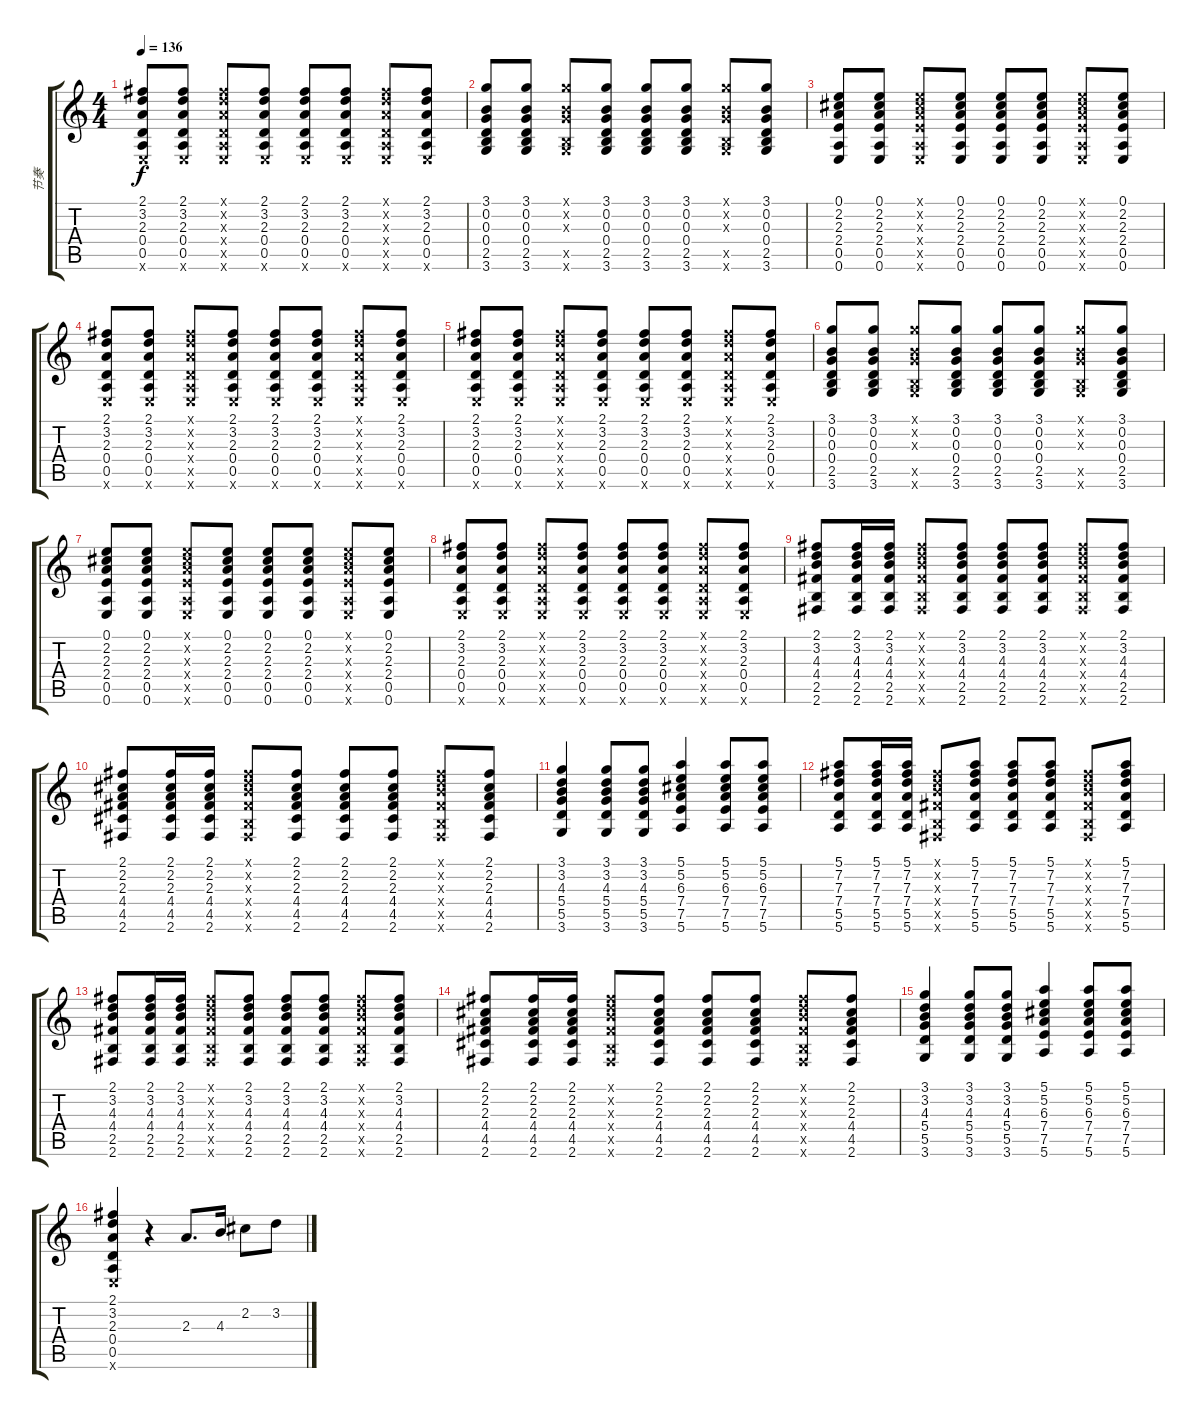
\track ("节奏" "节奏") {instrument acousticguitarsteel}
\staff {score tabs}
\tuning (E4 B3 G3 D3 A2 E2) {hide}
\ts (4 4)
\tempo 136
\clef g2
\ks c
(2.1 3.2 2.3 0.4 0.5 0.6{x}).8{dy f} (2.1 3.2 2.3 0.4 0.5 0.6{x}).8 (2.1{x} 3.2{x} 2.3{x} 0.4{x} 0.5{x} 0.6{x}).8 (2.1 3.2 2.3 0.4 0.5 0.6{x}).8 (2.1 3.2 2.3 0.4 0.5 0.6{x}).8 (2.1 3.2 2.3 0.4 0.5 0.6{x}).8 (2.1{x} 3.2{x} 2.3{x} 0.4{x} 0.5{x} 0.6{x}).8 (2.1 3.2 2.3 0.4 0.5 0.6{x}).8 |
(3.1 0.2 0.3 0.4 2.5 3.6).8 (3.1 0.2 0.3 0.4 2.5 3.6).8 (3.1{x} 0.2{x} 0.3{x} 2.5{x} 3.6{x}).8 (3.1 0.2 0.3 0.4 2.5 3.6).8 (3.1 0.2 0.3 0.4 2.5 3.6).8 (3.1 0.2 0.3 0.4 2.5 3.6).8 (3.1{x} 0.2{x} 0.3{x} 2.5{x} 3.6{x}).8 (3.1 0.2 0.3 0.4 2.5 3.6).8 |
(0.1 2.2 2.3 2.4 0.5 0.6).8 (0.1 2.2 2.3 2.4 0.5 0.6).8 (0.1{x} 2.2{x} 2.3{x} 2.4{x} 0.5{x} 0.6{x}).8 (0.1 2.2 2.3 2.4 0.5 0.6).8 (0.1 2.2 2.3 2.4 0.5 0.6).8 (0.1 2.2 2.3 2.4 0.5 0.6).8 (0.1{x} 2.2{x} 2.3{x} 2.4{x} 0.5{x} 0.6{x}).8 (0.1 2.2 2.3 2.4 0.5 0.6).8 |
(2.1 3.2 2.3 0.4 0.5 0.6{x}).8 (2.1 3.2 2.3 0.4 0.5 0.6{x}).8 (2.1{x} 3.2{x} 2.3{x} 0.4{x} 0.5{x} 0.6{x}).8 (2.1 3.2 2.3 0.4 0.5 0.6{x}).8 (2.1 3.2 2.3 0.4 0.5 0.6{x}).8 (2.1 3.2 2.3 0.4 0.5 0.6{x}).8 (2.1{x} 3.2{x} 2.3{x} 0.4{x} 0.5{x} 0.6{x}).8 (2.1 3.2 2.3 0.4 0.5 0.6{x}).8 |
(2.1 3.2 2.3 0.4 0.5 0.6{x}).8 (2.1 3.2 2.3 0.4 0.5 0.6{x}).8 (2.1{x} 3.2{x} 2.3{x} 0.4{x} 0.5{x} 0.6{x}).8 (2.1 3.2 2.3 0.4 0.5 0.6{x}).8 (2.1 3.2 2.3 0.4 0.5 0.6{x}).8 (2.1 3.2 2.3 0.4 0.5 0.6{x}).8 (2.1{x} 3.2{x} 2.3{x} 0.4{x} 0.5{x} 0.6{x}).8 (2.1 3.2 2.3 0.4 0.5 0.6{x}).8 |
(3.1 0.2 0.3 0.4 2.5 3.6).8 (3.1 0.2 0.3 0.4 2.5 3.6).8 (3.1{x} 0.2{x} 0.3{x} 2.5{x} 3.6{x}).8 (3.1 0.2 0.3 0.4 2.5 3.6).8 (3.1 0.2 0.3 0.4 2.5 3.6).8 (3.1 0.2 0.3 0.4 2.5 3.6).8 (3.1{x} 0.2{x} 0.3{x} 2.5{x} 3.6{x}).8 (3.1 0.2 0.3 0.4 2.5 3.6).8 |
(0.1 2.2 2.3 2.4 0.5 0.6).8 (0.1 2.2 2.3 2.4 0.5 0.6).8 (0.1{x} 2.2{x} 2.3{x} 2.4{x} 0.5{x} 0.6{x}).8 (0.1 2.2 2.3 2.4 0.5 0.6).8 (0.1 2.2 2.3 2.4 0.5 0.6).8 (0.1 2.2 2.3 2.4 0.5 0.6).8 (0.1{x} 2.2{x} 2.3{x} 2.4{x} 0.5{x} 0.6{x}).8 (0.1 2.2 2.3 2.4 0.5 0.6).8 |
(2.1 3.2 2.3 0.4 0.5 0.6{x}).8 (2.1 3.2 2.3 0.4 0.5 0.6{x}).8 (2.1{x} 3.2{x} 2.3{x} 0.4{x} 0.5{x} 0.6{x}).8 (2.1 3.2 2.3 0.4 0.5 0.6{x}).8 (2.1 3.2 2.3 0.4 0.5 0.6{x}).8 (2.1 3.2 2.3 0.4 0.5 0.6{x}).8 (2.1{x} 3.2{x} 2.3{x} 0.4{x} 0.5{x} 0.6{x}).8 (2.1 3.2 2.3 0.4 0.5 0.6{x}).8 |
(2.1 3.2 4.3 4.4 2.5 2.6).8 (2.1 3.2 4.3 4.4 2.5 2.6).16 (2.1 3.2 4.3 4.4 2.5 2.6).16 (2.1{x} 3.2{x} 4.3{x} 4.4{x} 2.5{x} 2.6{x}).8 (2.1 3.2 4.3 4.4 2.5 2.6).8 (2.1 3.2 4.3 4.4 2.5 2.6).8 (2.1 3.2 4.3 4.4 2.5 2.6).8 (2.1{x} 3.2{x} 4.3{x} 4.4{x} 2.5{x} 2.6{x}).8 (2.1 3.2 4.3 4.4 2.5 2.6).8 |
(2.1 2.2 2.3 4.4 4.5 2.6).8 (2.1 2.2 2.3 4.4 4.5 2.6).16 (2.1 2.2 2.3 4.4 4.5 2.6).16 (2.1{x} 3.2{x} 4.3{x} 4.4{x} 2.5{x} 2.6{x}).8 (2.1 2.2 2.3 4.4 4.5 2.6).8 (2.1 2.2 2.3 4.4 4.5 2.6).8 (2.1 2.2 2.3 4.4 4.5 2.6).8 (2.1{x} 3.2{x} 4.3{x} 4.4{x} 2.5{x} 2.6{x}).8 (2.1 2.2 2.3 4.4 4.5 2.6).8 |
(3.1 3.2 4.3 5.4 5.5 3.6).4{txt " "} (3.1 3.2 4.3 5.4 5.5 3.6).8 (3.1 3.2 4.3 5.4 5.5 3.6).8 (5.1 5.2 6.3 7.4 7.5 5.6).4 (5.1 5.2 6.3 7.4 7.5 5.6).8 (5.1 5.2 6.3 7.4 7.5 5.6).8 |
(5.1 7.2 7.3 7.4 5.5 5.6).8 (5.1 7.2 7.3 7.4 5.5 5.6).16 (5.1 7.2 7.3 7.4 5.5 5.6).16 (2.1{x} 3.2{x} 4.3{x} 4.4{x} 2.5{x} 2.6{x}).8 (5.1 7.2 7.3 7.4 5.5 5.6).8 (5.1 7.2 7.3 7.4 5.5 5.6).8 (5.1 7.2 7.3 7.4 5.5 5.6).8 (2.1{x} 3.2{x} 4.3{x} 4.4{x} 2.5{x} 2.6{x}).8 (5.1 7.2 7.3 7.4 5.5 5.6).8 |
(2.1 3.2 4.3 4.4 2.5 2.6).8 (2.1 3.2 4.3 4.4 2.5 2.6).16 (2.1 3.2 4.3 4.4 2.5 2.6).16 (2.1{x} 3.2{x} 4.3{x} 4.4{x} 2.5{x} 2.6{x}).8 (2.1 3.2 4.3 4.4 2.5 2.6).8 (2.1 3.2 4.3 4.4 2.5 2.6).8 (2.1 3.2 4.3 4.4 2.5 2.6).8 (2.1{x} 3.2{x} 4.3{x} 4.4{x} 2.5{x} 2.6{x}).8 (2.1 3.2 4.3 4.4 2.5 2.6).8 |
(2.1 2.2 2.3 4.4 4.5 2.6).8 (2.1 2.2 2.3 4.4 4.5 2.6).16 (2.1 2.2 2.3 4.4 4.5 2.6).16 (2.1{x} 3.2{x} 4.3{x} 4.4{x} 2.5{x} 2.6{x}).8 (2.1 2.2 2.3 4.4 4.5 2.6).8 (2.1 2.2 2.3 4.4 4.5 2.6).8 (2.1 2.2 2.3 4.4 4.5 2.6).8 (2.1{x} 3.2{x} 4.3{x} 4.4{x} 2.5{x} 2.6{x}).8 (2.1 2.2 2.3 4.4 4.5 2.6).8 |
(3.1 3.2 4.3 5.4 5.5 3.6).4 (3.1 3.2 4.3 5.4 5.5 3.6).8 (3.1 3.2 4.3 5.4 5.5 3.6).8 (5.1 5.2 6.3 7.4 7.5 5.6).4 (5.1 5.2 6.3 7.4 7.5 5.6).8 (5.1 5.2 6.3 7.4 7.5 5.6).8 |
(2.1 3.2 2.3 0.4 0.5 0.6{x}).4 r.4 2.3.8{d} 4.3.16 2.2.8 3.2.8
